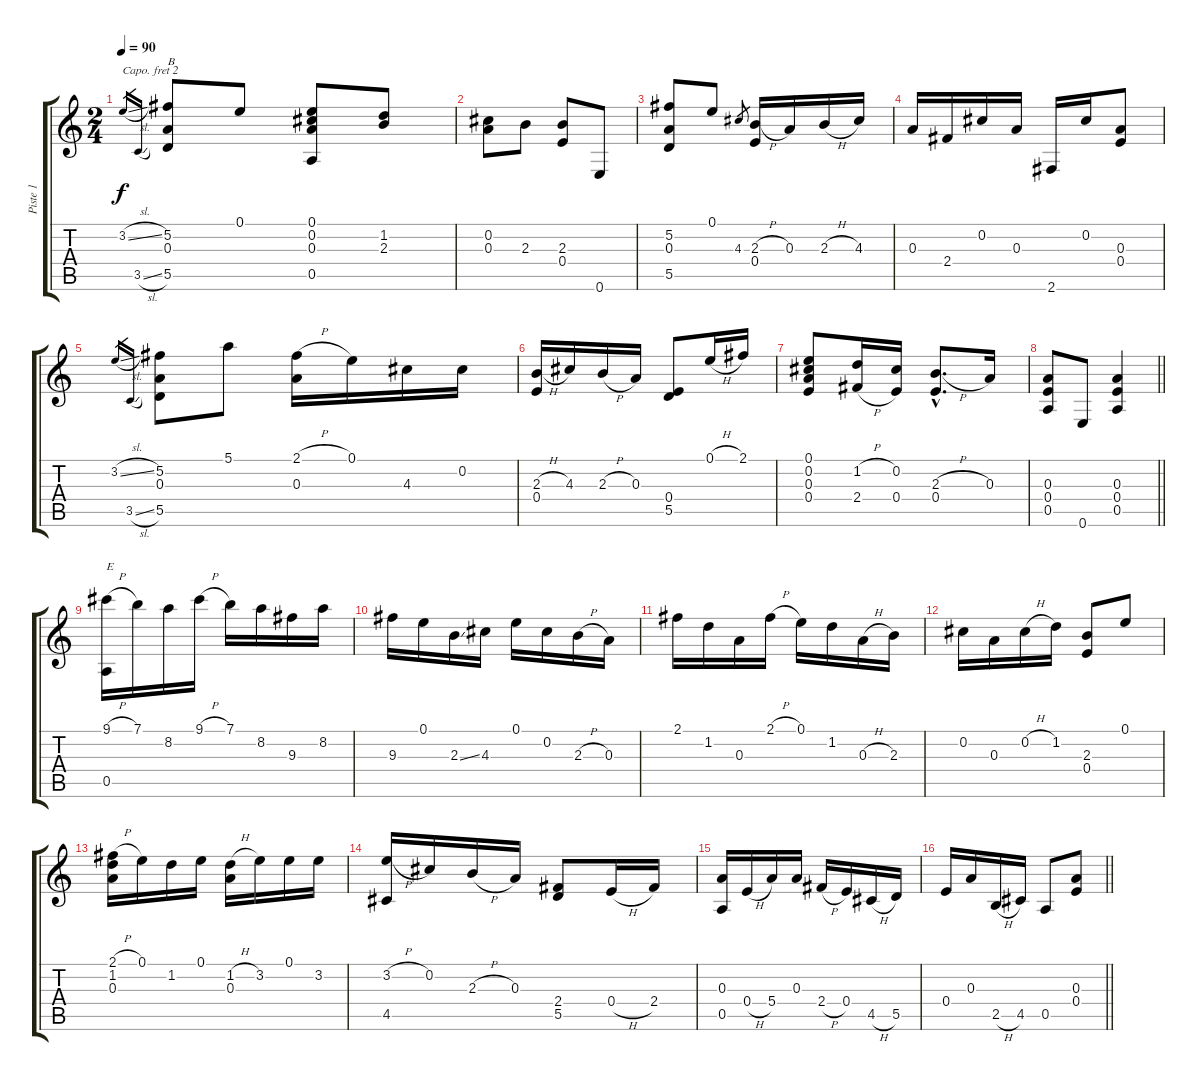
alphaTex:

\track ("Piste 1" "Piste 1") {instrument acousticguitarsteel}
\staff {score tabs}
\capo 2
\tuning (D4 B3 G3 D3 G2 D2) {hide}
\ts (2 4)
\tempo 90
\clef g2
\ks c
3.2{sl}.16{gr dy f} 3.5{sl}.16{gr} (5.2 0.3 5.5).8{txt "B"} 0.1.8 (0.1 0.2 0.3 0.5).8 (1.2 2.3).8 |
(0.2 0.3).8 2.3.8 (2.3 0.4).8 0.6.8 |
(5.2 0.3 5.5).8 0.1.8 4.3.8{gr} (2.3{h} 0.4).16 0.3.16 2.3{h}.16 4.3.16 |
0.3.16 2.4.16 0.2.16 0.3.16 2.6.16 0.2.16 (0.3 0.4).8 |
3.2{sl}.16{gr} 3.5{sl}.16{gr} (5.2 0.3 5.5).8 5.1.8 (2.1{h} 0.3).16 0.1.16 4.3.16 0.2.16 |
(2.3{h} 0.4).16 4.3.16 2.3{h}.16 0.3.16 (0.4 5.5).8 0.1{h}.16 2.1.16 |
(0.1 0.2 0.3 0.4).8 (1.2{h} 2.4{h}).16 (0.2 0.4).16 (2.3{h hac} 0.4{hac}).8{d} 0.3.16 |
\barLineRight lightlight
(0.3 0.4 0.5).8 0.6.8 (0.3 0.4 0.5).4 |
(9.1{h} 0.5).16{txt "E"} 7.1.16 8.2.16 9.1{h}.16 7.1.16 8.2.16 9.3.16 8.2.16 |
9.3.16 0.1.16 2.3{ss}.16 4.3.16 0.1.16 0.2.16 2.3{h}.16 0.3.16 |
2.1.16 1.2.16 0.3.16 2.1{h}.16 0.1.16 1.2.16 0.3{h}.16 2.3.16 |
0.2.16 0.3.16 0.2{h}.16 1.2.16 (2.3 0.4).8 0.1.8 |
(2.1{h} 1.2 0.3).16 0.1.16 1.2.16 0.1.16 (1.2{h} 0.3).16 3.2.16 0.1.16 3.2.16 |
(3.2{h} 4.5).16 0.2.16 2.3{h}.16 0.3.16 (2.4 5.5).8 0.4{h}.16 2.4.16 |
(0.3 0.5).16 0.4{h}.16 5.4.16 0.3.16 2.4{h}.16 0.4.16 4.5{h}.16 5.5.16 |
\barLineRight lightlight
0.4.16 0.3.16 2.5{h}.16 4.5.16 0.5.8 (0.3 0.4).8
